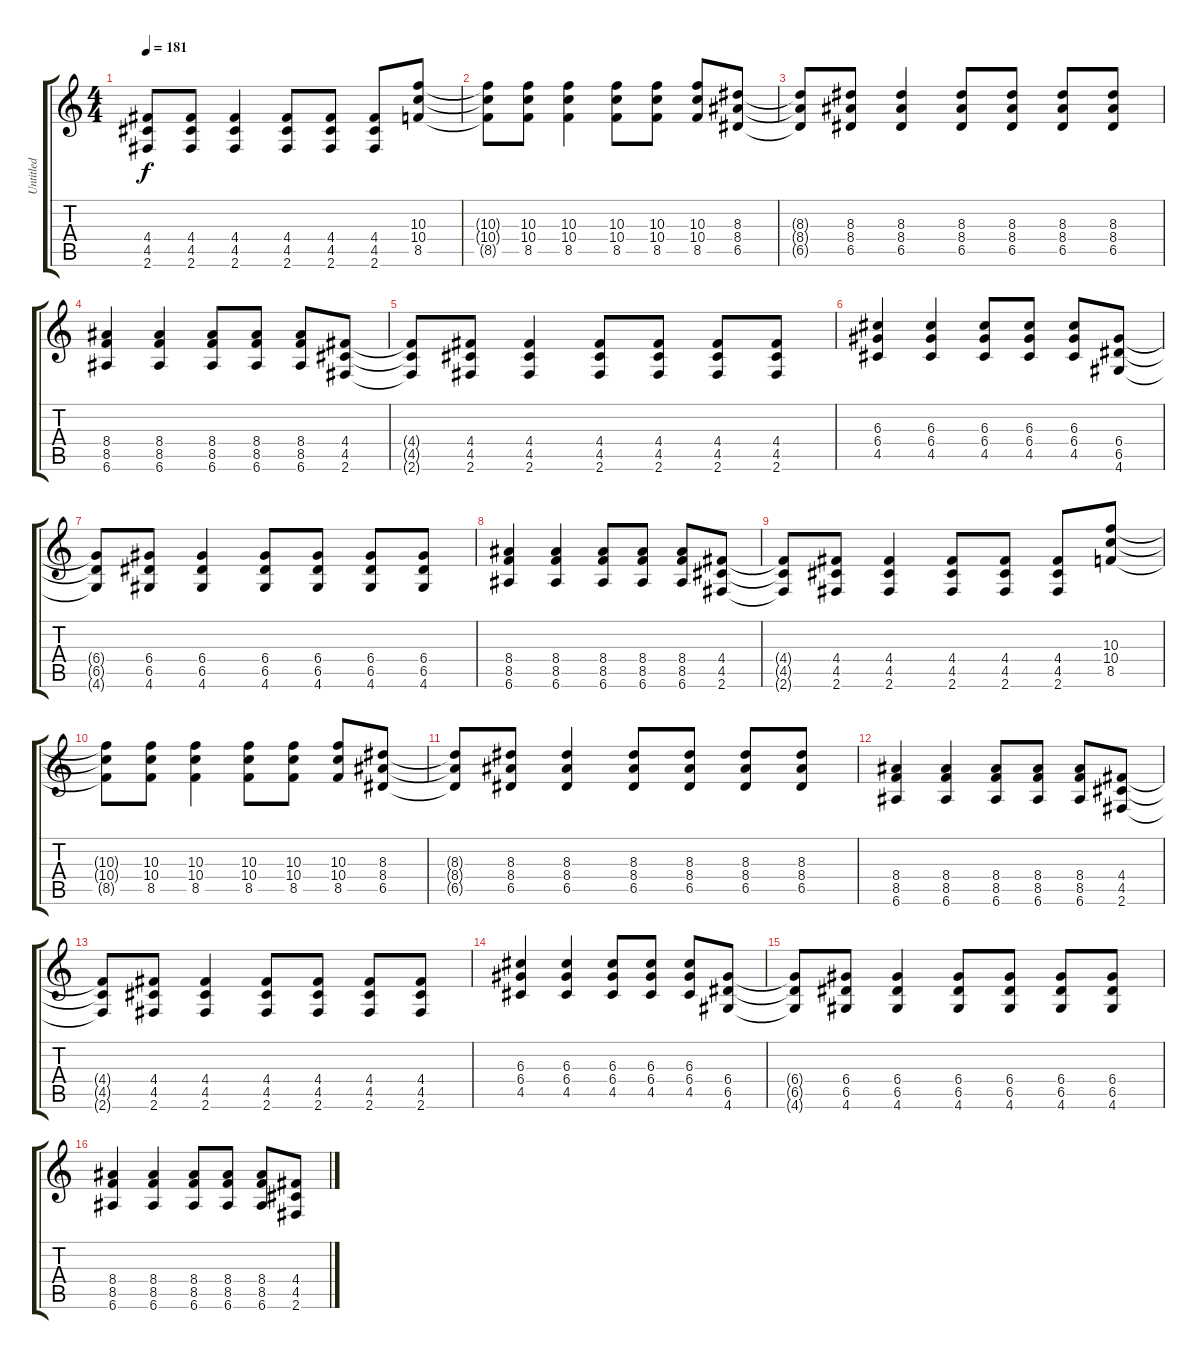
\track ("Untitled" "Untitled") {instrument distortionguitar}
\staff {score tabs}
\tuning (E4 B3 G3 D3 A2 E2) {hide}
\ts (4 4)
\tempo 181
\clef g2
\ks c
(4.4{t} 4.5{t} 2.6{t}).8{dy f} (4.4 4.5 2.6).8 (4.4 4.5 2.6).4 (4.4 4.5 2.6).8 (4.4 4.5 2.6).8 (4.4 4.5 2.6).8 (10.3 10.4 8.5).8 |
(10.3{t} 10.4{t} 8.5{t}).8 (10.3 10.4 8.5).8 (10.3 10.4 8.5).4 (10.3 10.4 8.5).8 (10.3 10.4 8.5).8 (10.3 10.4 8.5).8 (8.3 8.4 6.5).8 |
(8.3{t} 8.4{t} 6.5{t}).8 (8.3 8.4 6.5).8 (8.3 8.4 6.5).4 (8.3 8.4 6.5).8 (8.3 8.4 6.5).8 (8.3 8.4 6.5).8 (8.3 8.4 6.5).8 |
(8.4 8.5 6.6).4 (8.4 8.5 6.6).4 (8.4 8.5 6.6).8 (8.4 8.5 6.6).8 (8.4 8.5 6.6).8 (4.4 4.5 2.6).8 |
(4.4{t} 4.5{t} 2.6{t}).8 (4.4 4.5 2.6).8 (4.4 4.5 2.6).4 (4.4 4.5 2.6).8 (4.4 4.5 2.6).8 (4.4 4.5 2.6).8 (4.4 4.5 2.6).8 |
(6.3 6.4 4.5).4 (6.3 6.4 4.5).4 (6.3 6.4 4.5).8 (6.3 6.4 4.5).8 (6.3 6.4 4.5).8 (6.4 6.5 4.6).8 |
(6.4{t} 6.5{t} 4.6{t}).8 (6.4 6.5 4.6).8 (6.4 6.5 4.6).4 (6.4 6.5 4.6).8 (6.4 6.5 4.6).8 (6.4 6.5 4.6).8 (6.4 6.5 4.6).8 |
(8.4 8.5 6.6).4 (8.4 8.5 6.6).4 (8.4 8.5 6.6).8 (8.4 8.5 6.6).8 (8.4 8.5 6.6).8 (4.4 4.5 2.6).8 |
(4.4{t} 4.5{t} 2.6{t}).8 (4.4 4.5 2.6).8 (4.4 4.5 2.6).4 (4.4 4.5 2.6).8 (4.4 4.5 2.6).8 (4.4 4.5 2.6).8 (10.3 10.4 8.5).8 |
(10.3{t} 10.4{t} 8.5{t}).8 (10.3 10.4 8.5).8 (10.3 10.4 8.5).4 (10.3 10.4 8.5).8 (10.3 10.4 8.5).8 (10.3 10.4 8.5).8 (8.3 8.4 6.5).8 |
(8.3{t} 8.4{t} 6.5{t}).8 (8.3 8.4 6.5).8 (8.3 8.4 6.5).4 (8.3 8.4 6.5).8 (8.3 8.4 6.5).8 (8.3 8.4 6.5).8 (8.3 8.4 6.5).8 |
(8.4 8.5 6.6).4 (8.4 8.5 6.6).4 (8.4 8.5 6.6).8 (8.4 8.5 6.6).8 (8.4 8.5 6.6).8 (4.4 4.5 2.6).8 |
(4.4{t} 4.5{t} 2.6{t}).8 (4.4 4.5 2.6).8 (4.4 4.5 2.6).4 (4.4 4.5 2.6).8 (4.4 4.5 2.6).8 (4.4 4.5 2.6).8 (4.4 4.5 2.6).8 |
(6.3 6.4 4.5).4 (6.3 6.4 4.5).4 (6.3 6.4 4.5).8 (6.3 6.4 4.5).8 (6.3 6.4 4.5).8 (6.4 6.5 4.6).8 |
(6.4{t} 6.5{t} 4.6{t}).8 (6.4 6.5 4.6).8 (6.4 6.5 4.6).4 (6.4 6.5 4.6).8 (6.4 6.5 4.6).8 (6.4 6.5 4.6).8 (6.4 6.5 4.6).8 |
(8.4 8.5 6.6).4 (8.4 8.5 6.6).4 (8.4 8.5 6.6).8 (8.4 8.5 6.6).8 (8.4 8.5 6.6).8 (4.4 4.5 2.6).8
